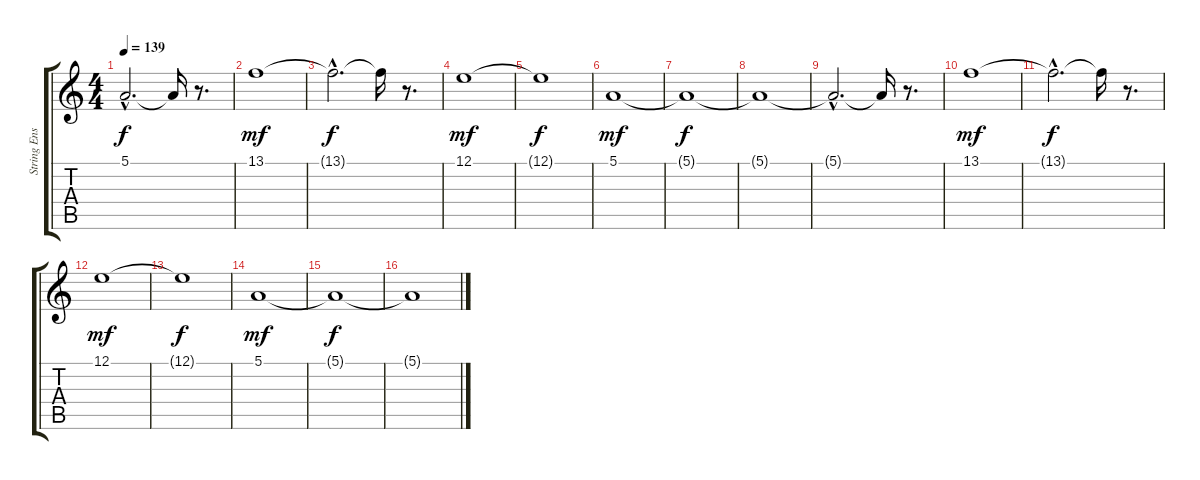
\track ("String Ensemble" "String Ens") {instrument synthstrings2}
\staff {score tabs}
\tuning (E4 B3 G3 D3 A2 E2) {hide}
\ts (4 4)
\tempo 139
\clef g2
\ks c
5.1{hac t}.2{d dy f} 5.1{t}.16 r.8{d} |
13.1.1{dy mf} |
13.1{hac t}.2{d dy f} 13.1{t}.16 r.8{d} |
12.1.1{dy mf} |
12.1{t}.1{dy f} |
5.1.1{dy mf} |
5.1{t}.1{dy f} |
5.1{t}.1 |
5.1{hac t}.2{d} 5.1{t}.16 r.8{d} |
13.1.1{dy mf} |
13.1{hac t}.2{d dy f} 13.1{t}.16 r.8{d} |
12.1.1{dy mf} |
12.1{t}.1{dy f} |
5.1.1{dy mf} |
5.1{t}.1{dy f} |
5.1{t}.1
